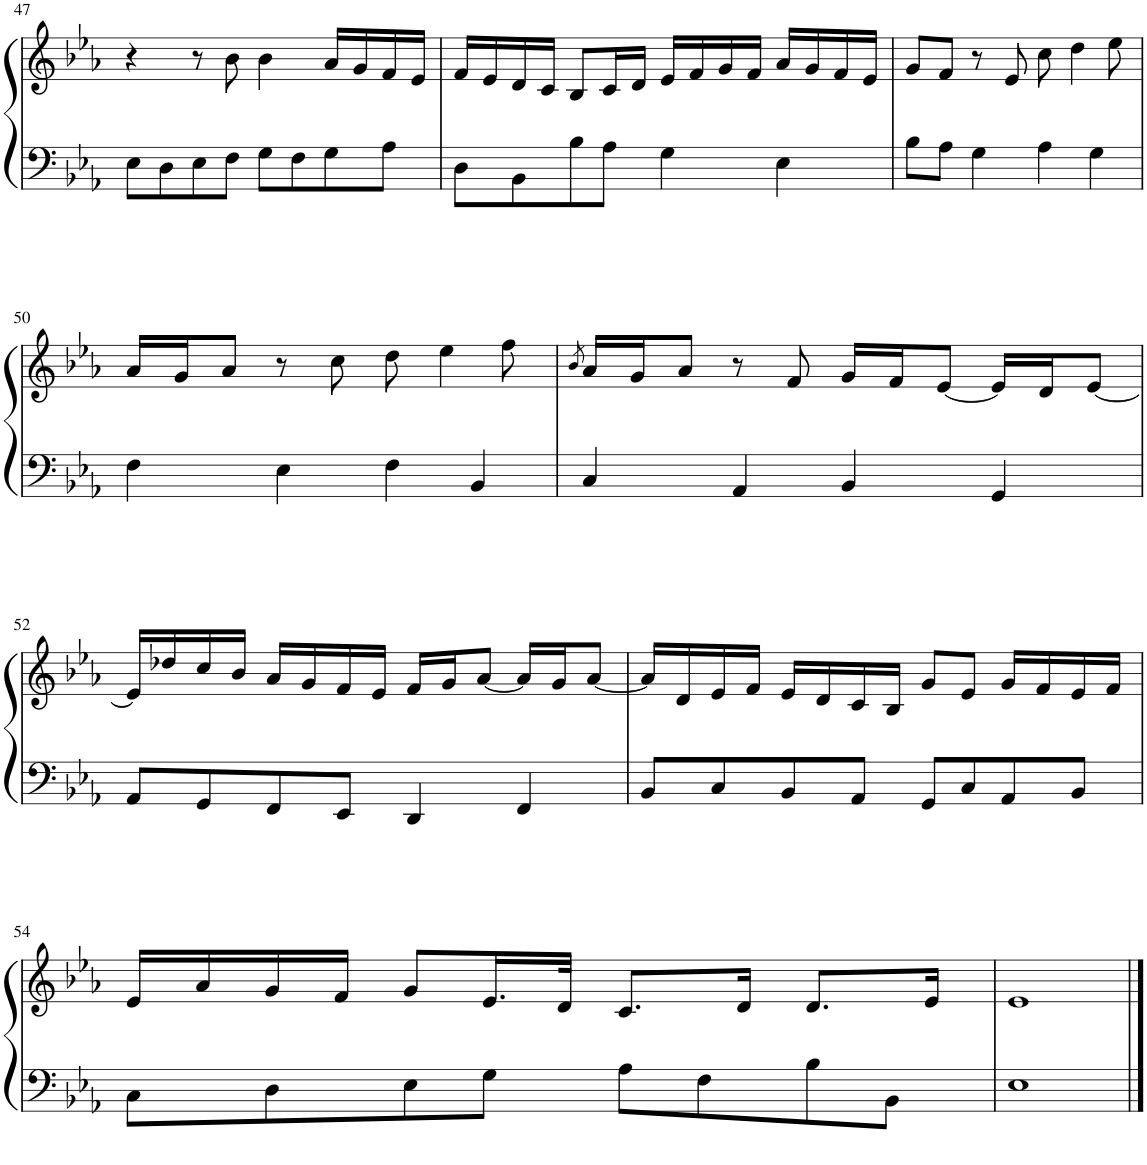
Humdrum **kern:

**kern	**kern
*part1	*part1
*staff2	*staff1
*I"Piano	*
*I'Pno	*
!!LO:PB:g=z
*clefF4	*clefG2
*k[b-e-a-]	*k[b-e-a-]
*M4/4	*M4/4
=47	=47
8E-\L	4r
8D\	.
8E-\	8r
8F\J	8b-\
8G\L	4b-\
8F\	.
8G\	16a-/LL
.	16g/
8A-\J	16f/
.	16e-/JJ
=48	=48
8D\L	16f/LL
.	16e-/
8BB-\	16d/
.	16c/JJ
8B-\	8B-/L
8A-\J	16c/L
.	16d/JJ
4G\	16e-/LL
.	16f/
.	16g/
.	16f/JJ
4E-\	16a-/LL
.	16g/
.	16f/
.	16e-/JJ
=49	=49
8B-\L	8g/L
8A-\J	8f/J
4G\	8r
.	8e-/
4A-\	8cc\
.	4dd\
4G\	.
.	8ee-\
!!LO:LB:g=z
=50	=50
4F\	16a-/LL
.	16g/J
.	8a-/J
4E-\	8r
.	8cc\
4F\	8dd\
.	4ee-\
4BB-/	.
.	8ff\
=51	=51
.	8qb-/
4C/	16a-/LL
.	16g/J
.	8a-/J
4AA-/	8r
.	8f/
4BB-/	16g/LL
.	16f/J
.	[8e-/J
4GG/	16e-/LL]
.	16d/J
.	[8e-/J
!!LO:LB:g=z
=52	=52
8AA-/L	16e-/LL]
.	16dd-X/
8GG/	16cc/
.	16b-/JJ
8FF/	16a-/LL
.	16g/
8EE-/J	16f/
.	16e-/JJ
4DD/	16f/LL
.	16g/J
.	[8a-/J
4FF/	16a-/LL]
.	16g/J
.	[8a-/J
=53	=53
8BB-/L	16a-/LL]
.	16d/
8C/	16e-/
.	16f/JJ
8BB-/	16e-/LL
.	16d/
8AA-/J	16c/
.	16B-/JJ
8GG/L	8g/L
8C/	8e-/J
8AA-/	16g/LL
.	16f/
8BB-/J	16e-/
.	16f/JJ
!!LO:LB:g=z
=54	=54
8C\L	16e-/LL
.	16a-/
8D\	16g/
.	16f/JJ
8E-\	8g/L
8G\J	16.e-/L
.	32d/JJk
8A-\L	8.c/L
8F\	.
.	16d/Jk
8B-\	8.d/L
8BB-\J	.
.	16e-/Jk
=55	=55
1E-	1e-
==	==
*-	*-
